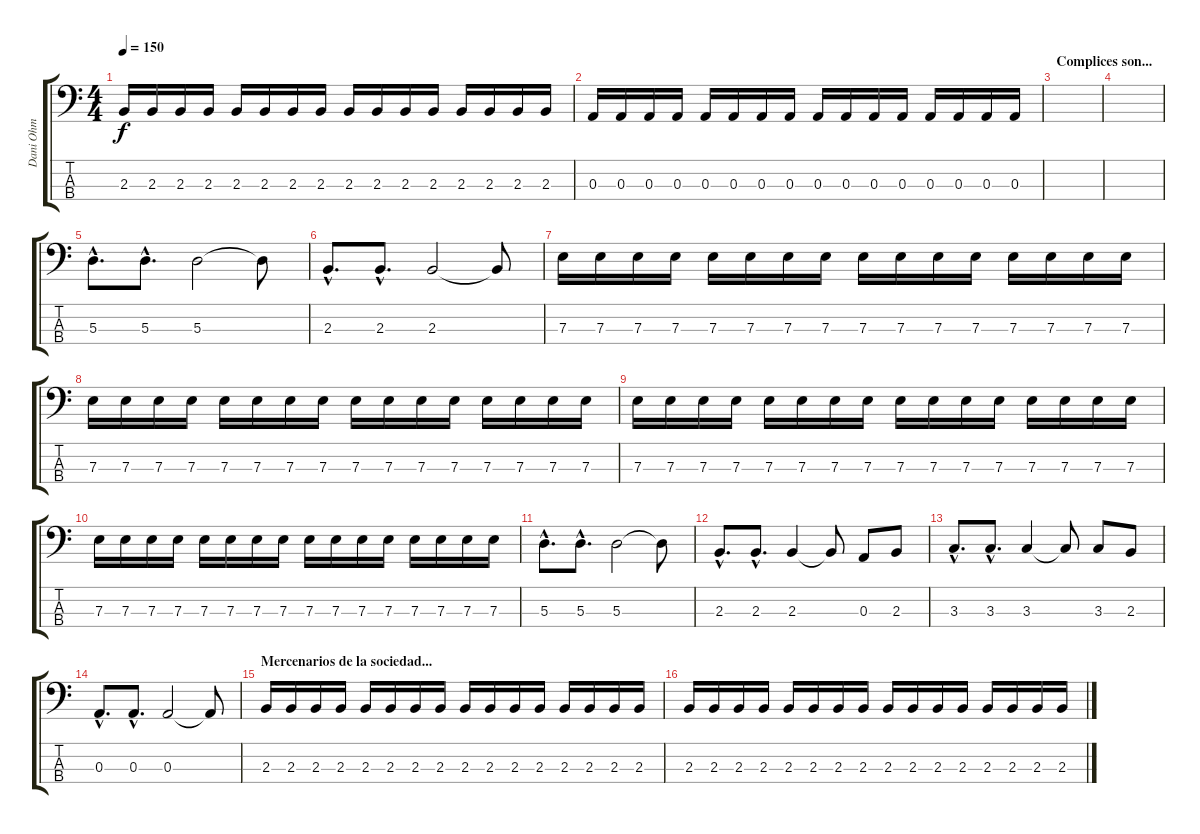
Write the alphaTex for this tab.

\track ("Dani Ohm" "Dani Ohm") {instrument electricbassfinger}
\staff {score tabs}
\tuning (G2 D2 A1 E1) {hide}
\ts (4 4)
\tempo 150
\clef f4
\ks c
2.3.16{dy f} 2.3.16 2.3.16 2.3.16 2.3.16 2.3.16 2.3.16 2.3.16 2.3.16 2.3.16 2.3.16 2.3.16 2.3.16 2.3.16 2.3.16 2.3.16 |
0.3.16 0.3.16 0.3.16 0.3.16 0.3.16 0.3.16 0.3.16 0.3.16 0.3.16 0.3.16 0.3.16 0.3.16 0.3.16 0.3.16 0.3.16 0.3.16 |
\section ("" "Complices son...")
|
|
5.3{hac}.8{d} 5.3{hac}.8{d} 5.3.2 5.3{t}.8 |
2.3{hac}.8{d} 2.3{hac}.8{d} 2.3.2 2.3{t}.8 |
7.3.16 7.3.16 7.3.16 7.3.16 7.3.16 7.3.16 7.3.16 7.3.16 7.3.16 7.3.16 7.3.16 7.3.16 7.3.16 7.3.16 7.3.16 7.3.16 |
7.3.16 7.3.16 7.3.16 7.3.16 7.3.16 7.3.16 7.3.16 7.3.16 7.3.16 7.3.16 7.3.16 7.3.16 7.3.16 7.3.16 7.3.16 7.3.16 |
7.3.16 7.3.16 7.3.16 7.3.16 7.3.16 7.3.16 7.3.16 7.3.16 7.3.16 7.3.16 7.3.16 7.3.16 7.3.16 7.3.16 7.3.16 7.3.16 |
7.3.16 7.3.16 7.3.16 7.3.16 7.3.16 7.3.16 7.3.16 7.3.16 7.3.16 7.3.16 7.3.16 7.3.16 7.3.16 7.3.16 7.3.16 7.3.16 |
5.3{hac}.8{d} 5.3{hac}.8{d} 5.3.2 5.3{t}.8 |
2.3{hac}.8{d} 2.3{hac}.8{d} 2.3.4 2.3{t}.8 0.3.8 2.3.8 |
3.3{hac}.8{d} 3.3{hac}.8{d} 3.3.4 3.3{t}.8 3.3.8 2.3.8 |
0.3{hac}.8{d} 0.3{hac}.8{d} 0.3.2 0.3{t}.8 |
\section ("" "Mercenarios de la sociedad...")
2.3.16 2.3.16 2.3.16 2.3.16 2.3.16 2.3.16 2.3.16 2.3.16 2.3.16 2.3.16 2.3.16 2.3.16 2.3.16 2.3.16 2.3.16 2.3.16 |
2.3.16 2.3.16 2.3.16 2.3.16 2.3.16 2.3.16 2.3.16 2.3.16 2.3.16 2.3.16 2.3.16 2.3.16 2.3.16 2.3.16 2.3.16 2.3.16
